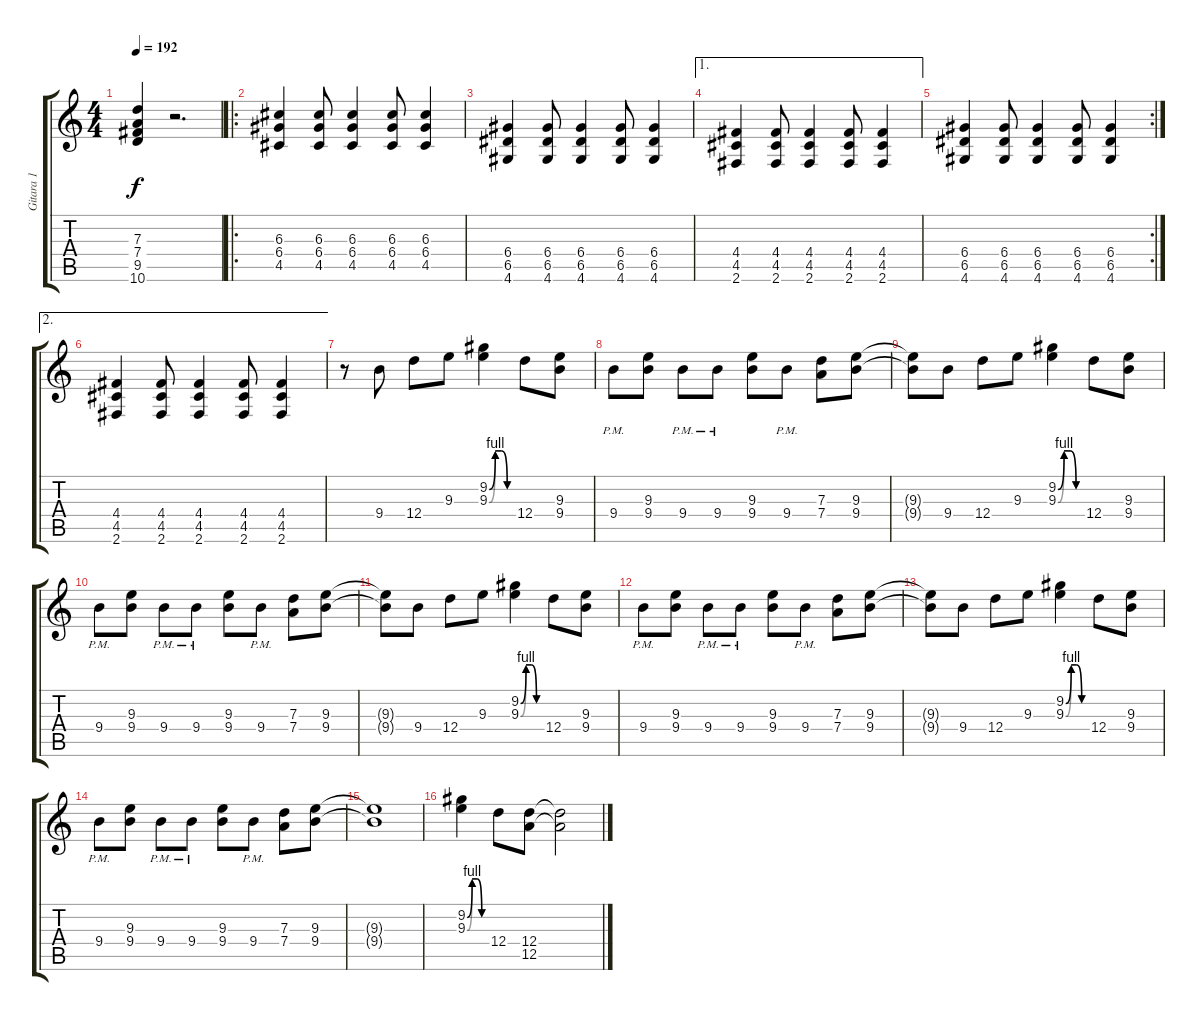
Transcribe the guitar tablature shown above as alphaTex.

\track ("Gitara 1" "Gitara 1") {instrument distortionguitar}
\staff {score tabs}
\tuning (E4 B3 G3 D3 A2 E2) {hide}
\ts (4 4)
\tempo 192
\clef g2
\ks c
(7.3 7.4 9.5 10.6).4{dy f} r.2{d} |
\ro
(6.3 6.4 4.5).4 (6.3 6.4 4.5).8 (6.3 6.4 4.5).4 (6.3 6.4 4.5).8 (6.3 6.4 4.5).4 |
(6.4 6.5 4.6).4 (6.4 6.5 4.6).8 (6.4 6.5 4.6).4 (6.4 6.5 4.6).8 (6.4 6.5 4.6).4 |
\ae 1
(4.4 4.5 2.6).4 (4.4 4.5 2.6).8 (4.4 4.5 2.6).4 (4.4 4.5 2.6).8 (4.4 4.5 2.6).4 |
\rc 2
(6.4 6.5 4.6).4 (6.4 6.5 4.6).8 (6.4 6.5 4.6).4 (6.4 6.5 4.6).8 (6.4 6.5 4.6).4 |
\ae 2
(4.4 4.5 2.6).4 (4.4 4.5 2.6).8 (4.4 4.5 2.6).4 (4.4 4.5 2.6).8 (4.4 4.5 2.6).4 |
r.8 9.4.8 12.4.8 9.3.8 (9.2{be (custom 0 0 15 4 30 4 45 0 60 0)} 9.3{be (custom 0 0 15 4 30 4 45 0 60 0)}).4 12.4.8 (9.3 9.4).8 |
9.4{pm}.8 (9.3 9.4).8 9.4{pm}.8 9.4{pm}.8 (9.3 9.4).8 9.4{pm}.8 (7.3 7.4).8 (9.3 9.4).8 |
(9.3{t} 9.4{t}).8 9.4.8 12.4.8 9.3.8 (9.2{be (custom 0 0 15 4 30 4 45 0 60 0)} 9.3{be (custom 0 0 15 4 30 4 45 0 60 0)}).4 12.4.8 (9.3 9.4).8 |
9.4{pm}.8 (9.3 9.4).8 9.4{pm}.8 9.4{pm}.8 (9.3 9.4).8 9.4{pm}.8 (7.3 7.4).8 (9.3 9.4).8 |
(9.3{t} 9.4{t}).8 9.4.8 12.4.8 9.3.8 (9.2{be (custom 0 0 15 4 30 4 45 0 60 0)} 9.3{be (custom 0 0 15 4 30 4 45 0 60 0)}).4 12.4.8 (9.3 9.4).8 |
9.4{pm}.8 (9.3 9.4).8 9.4{pm}.8 9.4{pm}.8 (9.3 9.4).8 9.4{pm}.8 (7.3 7.4).8 (9.3 9.4).8 |
(9.3{t} 9.4{t}).8 9.4.8 12.4.8 9.3.8 (9.2{be (custom 0 0 15 4 30 4 45 0 60 0)} 9.3{be (custom 0 0 15 4 30 4 45 0 60 0)}).4 12.4.8 (9.3 9.4).8 |
9.4{pm}.8 (9.3 9.4).8 9.4{pm}.8 9.4{pm}.8 (9.3 9.4).8 9.4{pm}.8 (7.3 7.4).8 (9.3 9.4).8 |
(9.3{t} 9.4{t}).1 |
(9.2{be (custom 0 0 15 4 30 4 45 0 60 0)} 9.3{be (custom 0 0 15 4 30 4 45 0 60 0)}).4 12.4.8 (12.4 12.5).8 (12.4{t} 12.5{t}).2
